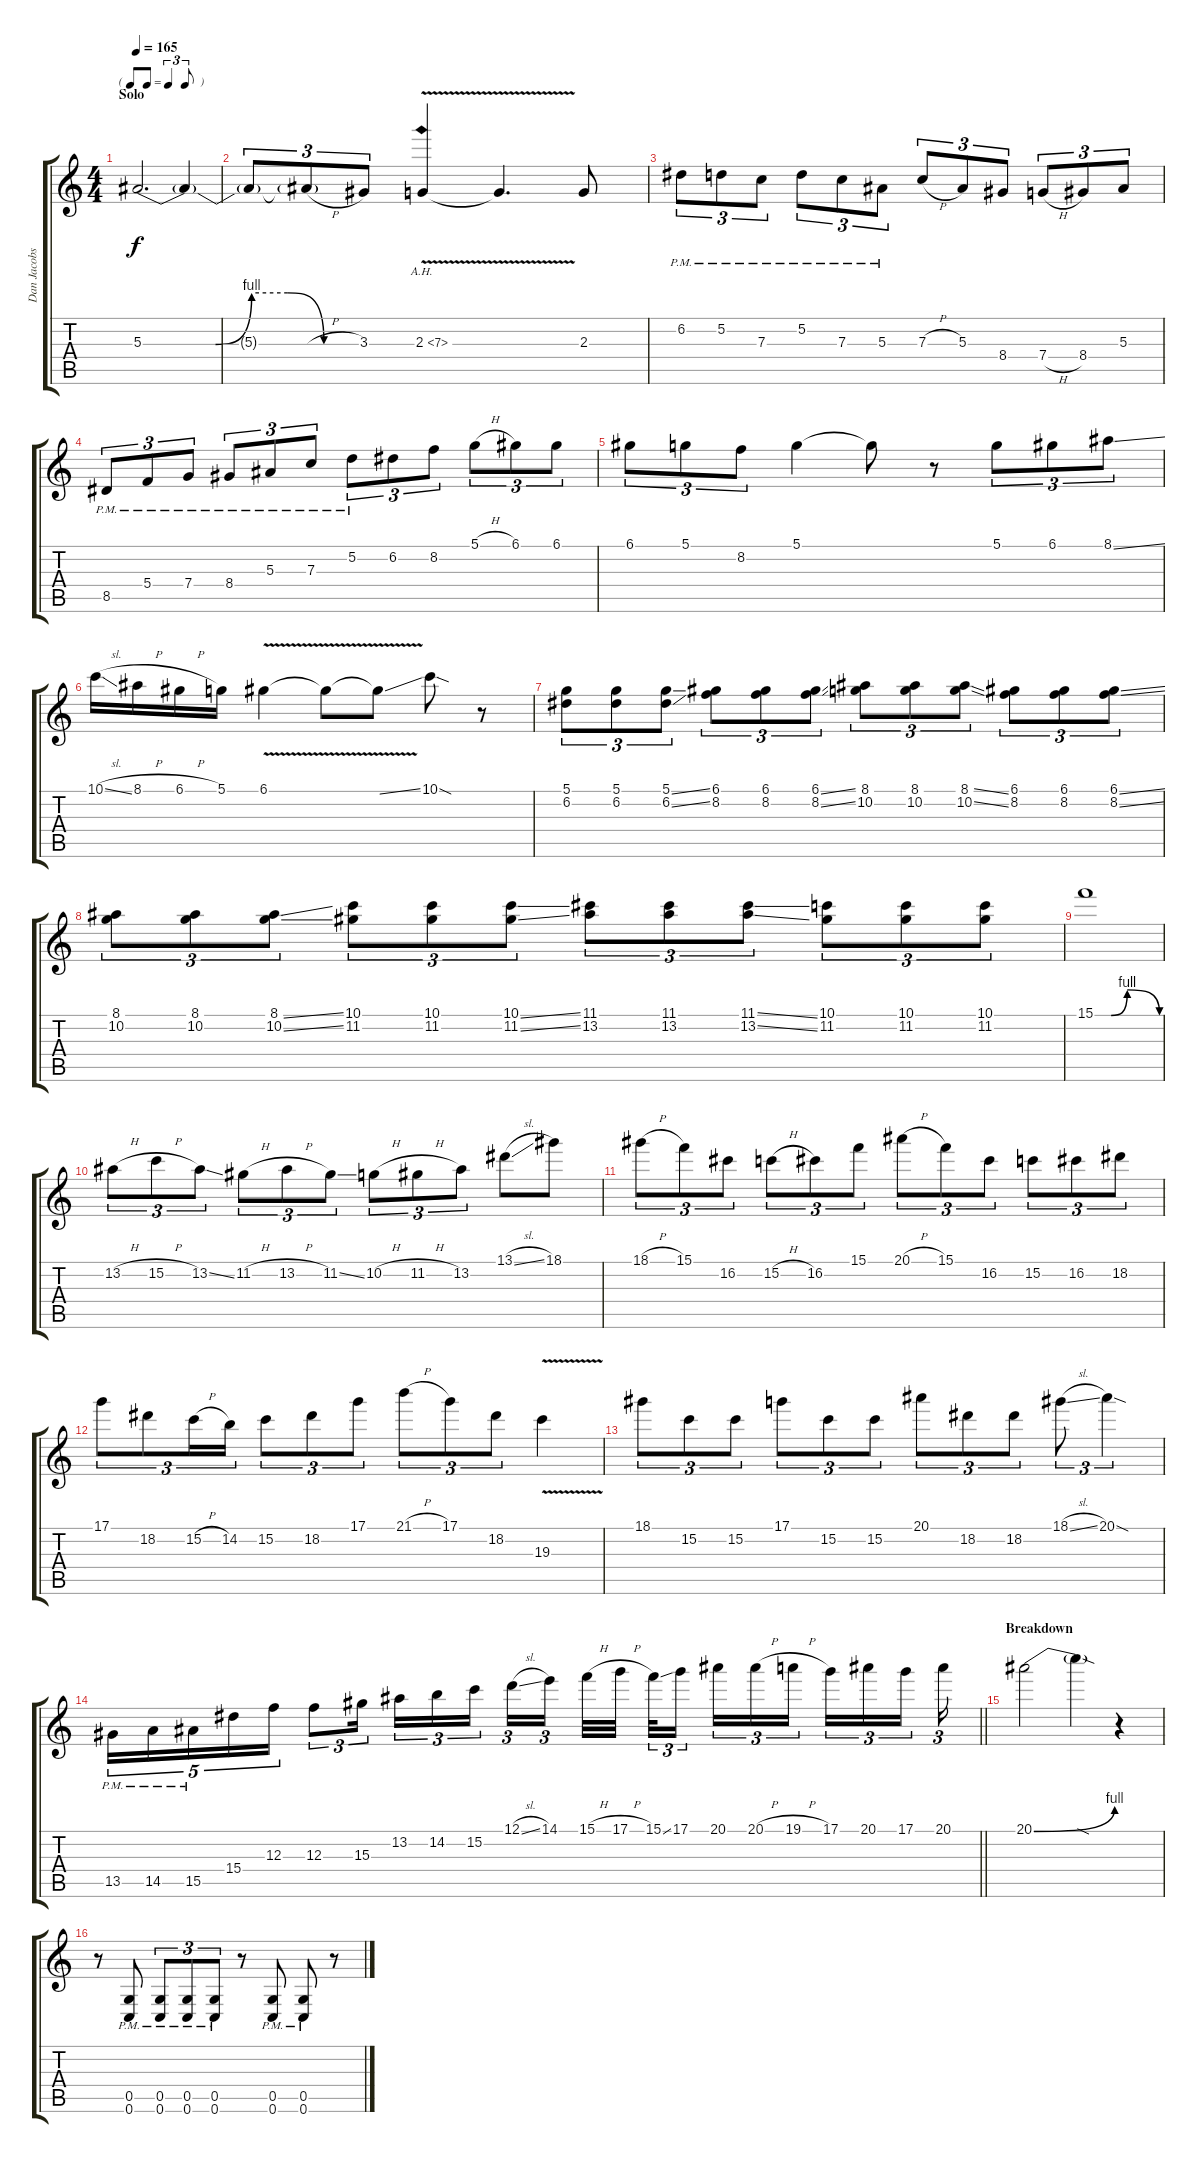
\track ("Dan Jacobs" "Dan Jacobs") {instrument distortionguitar}
\staff {score tabs}
\tuning (D4 A3 F3 C3 G2 C2) {hide}
\ts (4 4)
\tf triplet8th
\section ("" "Solo")
\tempo 165
\clef g2
\ks c
5.3{be (custom 0 0 10 0 20 0 30 4 40 4 50 0 60 0)}.2{d dy f} 5.3{t}.4 |
5.3{t}.8{tu (3 2)} 5.3{h t}.8{tu (3 2)} 3.3.8{tu (3 2)} 2.3{ah 5 v}.4 2.3{v t}.4{d} 2.3.8 |
6.2{pm}.8{tu (3 2)} 5.2{pm}.8{tu (3 2)} 7.3{pm}.8{tu (3 2)} 5.2{pm}.8{tu (3 2)} 7.3{pm}.8{tu (3 2)} 5.3{pm}.8{tu (3 2)} 7.3{h}.8{tu (3 2)} 5.3.8{tu (3 2)} 8.4.8{tu (3 2)} 7.4{h}.8{tu (3 2)} 8.4.8{tu (3 2)} 5.3.8{tu (3 2)} |
8.5{pm}.8{tu (3 2)} 5.4{pm}.8{tu (3 2)} 7.4{pm}.8{tu (3 2)} 8.4{pm}.8{tu (3 2)} 5.3{pm}.8{tu (3 2)} 7.3{pm}.8{tu (3 2)} 5.2{pm}.8{tu (3 2)} 6.2.8{tu (3 2)} 8.2.8{tu (3 2)} 5.1{h}.8{tu (3 2)} 6.1.8{tu (3 2)} 6.1.8{tu (3 2)} |
6.1.8{tu (3 2)} 5.1.8{tu (3 2)} 8.2.8{tu (3 2)} 5.1.4 5.1{t}.8 r.8 5.1.8{tu (3 2)} 6.1.8{tu (3 2)} 8.1{ss}.8{tu (3 2)} |
10.1{sl}.16 8.1{h}.16 6.1{h}.16 5.1.16 6.1{v}.4 6.1{v t}.8 6.1{v ss t}.8 10.1{sod}.8 r.8 |
(5.1 6.2).8{tu (3 2)} (5.1 6.2).8{tu (3 2)} (5.1{ss} 6.2{ss}).8{tu (3 2)} (6.1 8.2).8{tu (3 2)} (6.1 8.2).8{tu (3 2)} (6.1{ss} 8.2{ss}).8{tu (3 2)} (8.1 10.2).8{tu (3 2)} (8.1 10.2).8{tu (3 2)} (8.1{ss} 10.2{ss}).8{tu (3 2)} (6.1 8.2).8{tu (3 2)} (6.1 8.2).8{tu (3 2)} (6.1{ss} 8.2{ss}).8{tu (3 2)} |
(8.1 10.2).8{tu (3 2)} (8.1 10.2).8{tu (3 2)} (8.1{ss} 10.2{ss}).8{tu (3 2)} (10.1 11.2).8{tu (3 2)} (10.1 11.2).8{tu (3 2)} (10.1{ss} 11.2{ss}).8{tu (3 2)} (11.1 13.2).8{tu (3 2)} (11.1 13.2).8{tu (3 2)} (11.1{ss} 13.2{ss}).8{tu (3 2)} (10.1 11.2).8{tu (3 2)} (10.1 11.2).8{tu (3 2)} (10.1 11.2).8{tu (3 2)} |
15.1{be (custom 0 0 15 0 30 4 60 0)}.1 |
13.2{h}.8{tu (3 2)} 15.2{h}.8{tu (3 2)} 13.2{ss}.8{tu (3 2)} 11.2{h}.8{tu (3 2)} 13.2{h}.8{tu (3 2)} 11.2{ss}.8{tu (3 2)} 10.2{h}.8{tu (3 2)} 11.2{h}.8{tu (3 2)} 13.2.8{tu (3 2)} 13.1{sl}.8 18.1.8 |
18.1{h}.8{tu (3 2)} 15.1.8{tu (3 2)} 16.2.8{tu (3 2)} 15.2{h}.8{tu (3 2)} 16.2.8{tu (3 2)} 15.1.8{tu (3 2)} 20.1{h}.8{tu (3 2)} 15.1.8{tu (3 2)} 16.2.8{tu (3 2)} 15.2.8{tu (3 2)} 16.2.8{tu (3 2)} 18.2.8{tu (3 2)} |
17.1.8{tu (3 2)} 18.2.8{tu (3 2)} 15.2{h}.16{tu (3 2)} 14.2.16{tu (3 2)} 15.2.8{tu (3 2)} 18.2.8{tu (3 2)} 17.1.8{tu (3 2)} 21.1{h}.8{tu (3 2)} 17.1.8{tu (3 2)} 18.2.8{tu (3 2)} 19.3{v}.4 |
18.1.8{tu (3 2)} 15.2.8{tu (3 2)} 15.2.8{tu (3 2)} 17.1.8{tu (3 2)} 15.2.8{tu (3 2)} 15.2.8{tu (3 2)} 20.1.8{tu (3 2)} 18.2.8{tu (3 2)} 18.2.8{tu (3 2)} 18.1{sl}.8{tu (3 2)} 20.1{sod}.4{tu (3 2)} |
\barLineRight lightlight
13.5{pm}.16{tu (5 4)} 14.5{pm}.16{tu (5 4)} 15.5{pm}.16{tu (5 4)} 15.4.16{tu (5 4)} 12.3.16{tu (5 4)} 12.3.8{tu (3 2)} 15.3.16{tu (3 2) beam splitsecondary} 13.2.16{tu (3 2)} 14.2.16{tu (3 2)} 15.2.16{tu (3 2)} 12.1{sl}.16{tu (3 2)} 14.1.16{tu (3 2) beam splitsecondary} 15.1{h}.32 17.1{h}.32{beam splitsecondary} 15.1{ss}.32{tu (3 2)} 17.1.16{tu (3 2) beam splitsecondary} 20.1.16{tu (3 2)} 20.1{h}.16{tu (3 2)} 19.1{h}.16{tu (3 2) beam splitsecondary} 17.1.16{tu (3 2)} 20.1.16{tu (3 2)} 17.1.16{tu (3 2) beam splitsecondary} 20.1.16{tu (3 2)} |
\section ("" "Breakdown")
20.1{be (bend 0 0 60 4)}.2 20.1{sod t}.4 r.4 |
r.8 (0.5{pm} 0.6{pm}).8 (0.5{pm} 0.6{pm}).8{tu (3 2)} (0.5{pm} 0.6{pm}).8{tu (3 2)} (0.5{pm} 0.6{pm}).8{tu (3 2)} r.8 (0.5{pm} 0.6{pm}).8 (0.5{pm} 0.6{pm}).8 r.8
